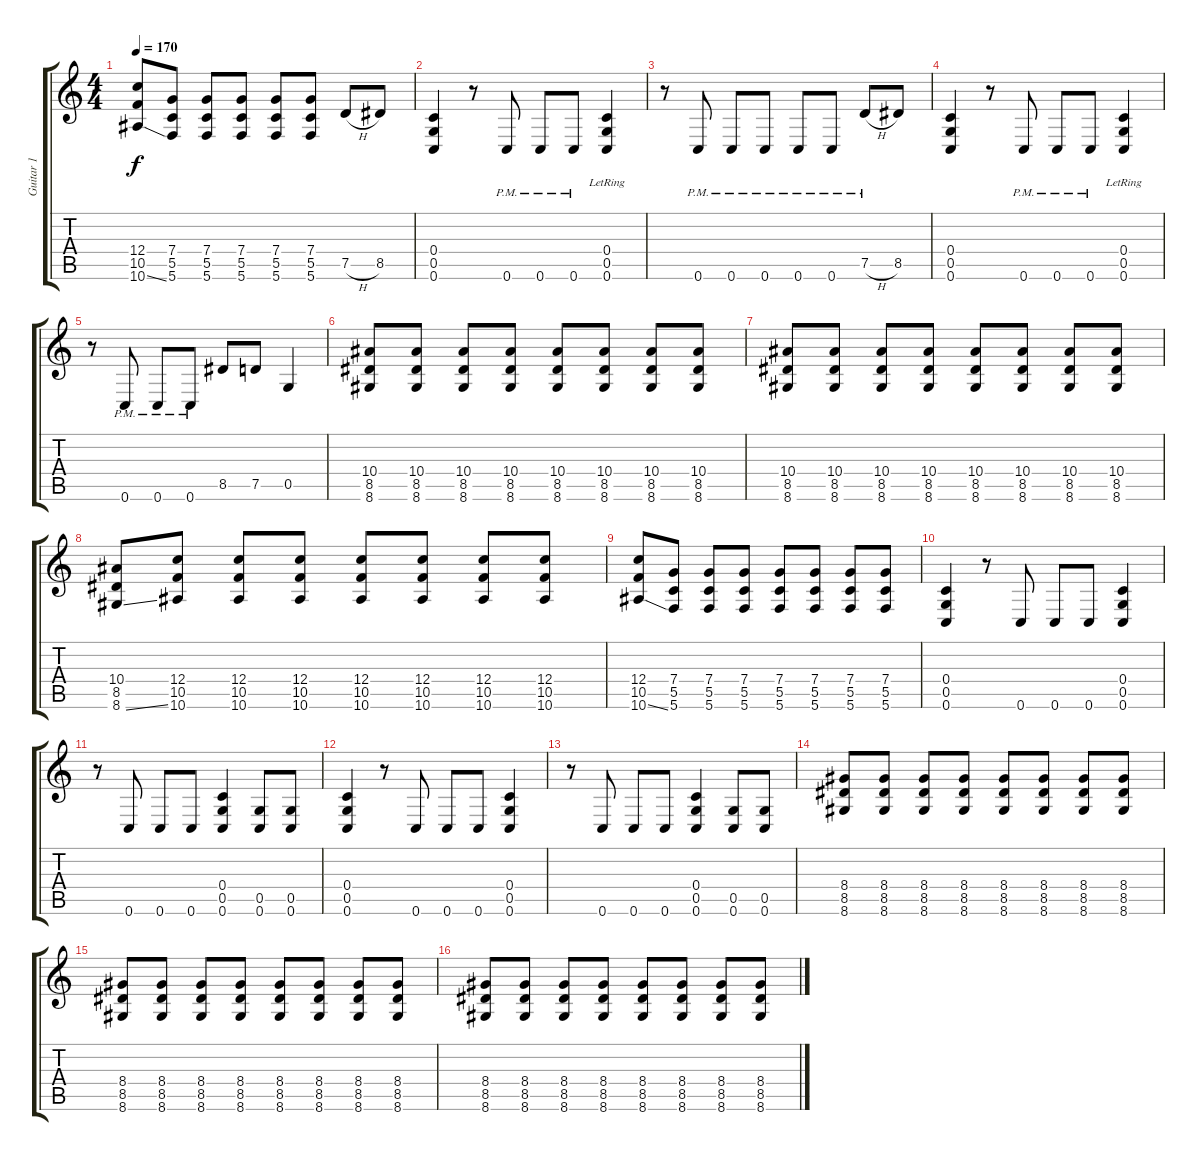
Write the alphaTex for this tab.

\track ("Guitar 1" "Guitar 1") {instrument distortionguitar}
\staff {score tabs}
\tuning (D4 A3 F3 C3 G2 C2) {hide}
\ts (4 4)
\tempo 170
\clef g2
\ks c
(12.4 10.5 10.6{ss}).8{dy f} (7.4 5.5 5.6).8 (7.4 5.5 5.6).8 (7.4 5.5 5.6).8 (7.4 5.5 5.6).8 (7.4 5.5 5.6).8 7.5{h}.8 8.5.8 |
(0.4 0.5 0.6).4 r.8 0.6{pm}.8 0.6{pm}.8 0.6{pm}.8 (0.4 0.5{lr} 0.6).4 |
r.8 0.6{pm}.8 0.6{pm}.8 0.6{pm}.8 0.6{pm}.8 0.6{pm}.8 7.5{h pm}.8 8.5.8 |
(0.4 0.5 0.6).4 r.8 0.6{pm}.8 0.6{pm}.8 0.6{pm}.8 (0.4 0.5{lr} 0.6).4 |
r.8 0.6{pm}.8 0.6{pm}.8 0.6{pm}.8 8.5.8 7.5.8 0.5.4 |
(10.4 8.5 8.6).8 (10.4 8.5 8.6).8 (10.4 8.5 8.6).8 (10.4 8.5 8.6).8 (10.4 8.5 8.6).8 (10.4 8.5 8.6).8 (10.4 8.5 8.6).8 (10.4 8.5 8.6).8 |
(10.4 8.5 8.6).8 (10.4 8.5 8.6).8 (10.4 8.5 8.6).8 (10.4 8.5 8.6).8 (10.4 8.5 8.6).8 (10.4 8.5 8.6).8 (10.4 8.5 8.6).8 (10.4 8.5 8.6).8 |
(10.4 8.5 8.6{ss}).8 (12.4 10.5 10.6).8 (12.4 10.5 10.6).8 (12.4 10.5 10.6).8 (12.4 10.5 10.6).8 (12.4 10.5 10.6).8 (12.4 10.5 10.6).8 (12.4 10.5 10.6).8 |
(12.4 10.5 10.6{ss}).8 (7.4 5.5 5.6).8 (7.4 5.5 5.6).8 (7.4 5.5 5.6).8 (7.4 5.5 5.6).8 (7.4 5.5 5.6).8 (7.4 5.5 5.6).8 (7.4 5.5 5.6).8 |
(0.4 0.5 0.6).4 r.8 0.6.8 0.6.8 0.6.8 (0.4 0.5 0.6).4 |
r.8 0.6.8 0.6.8 0.6.8 (0.4 0.5 0.6).4 (0.5 0.6).8 (0.5 0.6).8 |
(0.4 0.5 0.6).4 r.8 0.6.8 0.6.8 0.6.8 (0.4 0.5 0.6).4 |
r.8 0.6.8 0.6.8 0.6.8 (0.4 0.5 0.6).4 (0.5 0.6).8 (0.5 0.6).8 |
(8.4 8.5 8.6).8 (8.4 8.5 8.6).8 (8.4 8.5 8.6).8 (8.4 8.5 8.6).8 (8.4 8.5 8.6).8 (8.4 8.5 8.6).8 (8.4 8.5 8.6).8 (8.4 8.5 8.6).8 |
(8.4 8.5 8.6).8 (8.4 8.5 8.6).8 (8.4 8.5 8.6).8 (8.4 8.5 8.6).8 (8.4 8.5 8.6).8 (8.4 8.5 8.6).8 (8.4 8.5 8.6).8 (8.4 8.5 8.6).8 |
(8.4 8.5 8.6).8 (8.4 8.5 8.6).8 (8.4 8.5 8.6).8 (8.4 8.5 8.6).8 (8.4 8.5 8.6).8 (8.4 8.5 8.6).8 (8.4 8.5 8.6).8 (8.4 8.5 8.6).8
